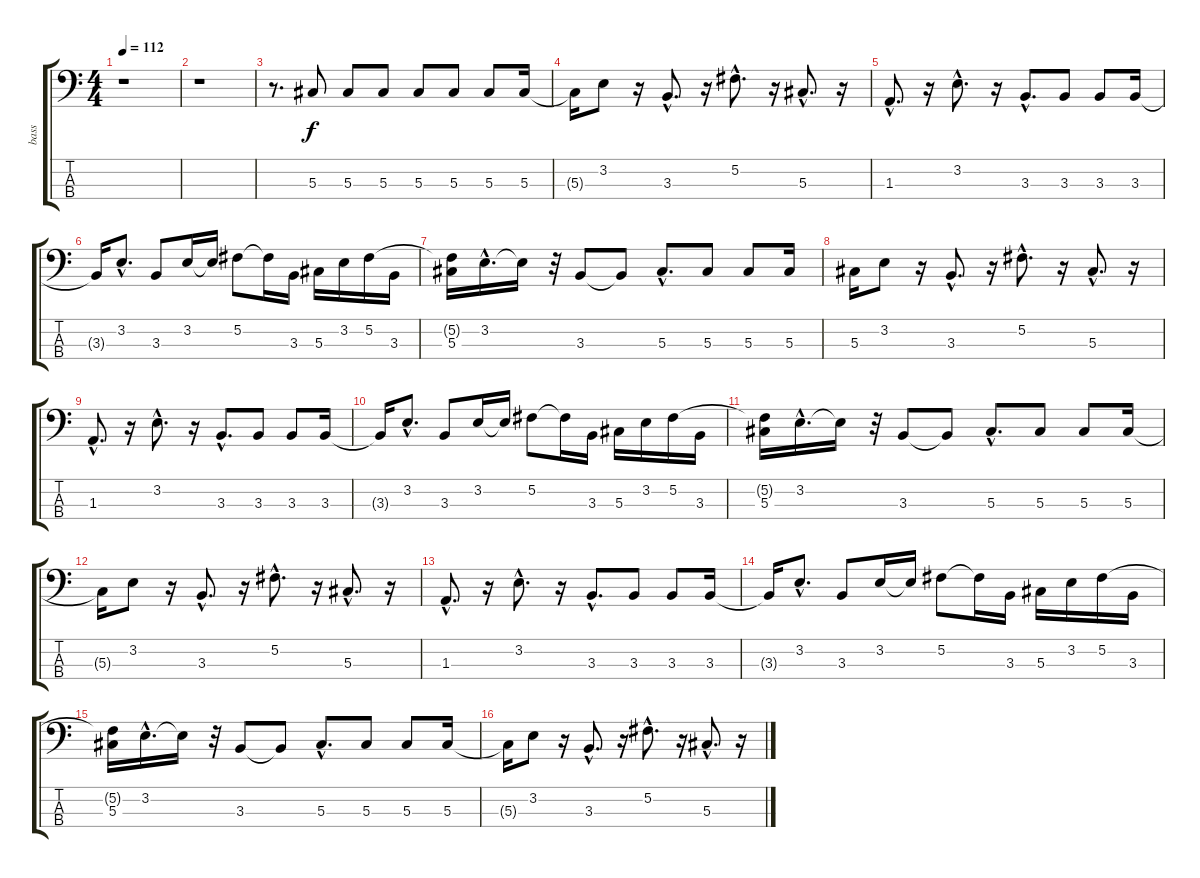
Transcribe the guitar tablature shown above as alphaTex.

\track ("bass" "bass") {instrument electricbasspick}
\staff {score tabs}
\tuning (Gb2 Db2 Ab1 Eb1) {hide}
\ts (4 4)
\tempo 112
\clef f4
\ks c
r.1{dy f} |
r.1 |
r.8{d} 5.3.8 5.3.8 5.3.8 5.3.8 5.3.8 5.3.8 5.3.16 |
5.3{t}.16 3.2.8 r.16 3.3{hac}.8{d} r.16 5.2{hac}.8{d} r.16 5.3{hac}.8{d} r.16 |
1.3{hac}.8{d} r.16 3.2{hac}.8{d} r.16 3.3{hac}.8{d} 3.3.8 3.3.8 3.3.16 |
3.3{t}.16 3.2{hac}.8{d} 3.3.8 3.2.16 3.2{t}.16 5.2.8 5.2{t}.16 3.3.16 5.3.16 3.2.16 5.2.16 3.3.16 |
(5.2{t} 5.3).16 3.2{hac}.16{d} 3.2{t}.16 r.32 3.3.8 3.3{t}.8 5.3{hac}.8{d} 5.3.8 5.3.8 5.3.16 |
5.3.16 3.2.8 r.16 3.3{hac}.8{d} r.16 5.2{hac}.8{d} r.16 5.3{hac}.8{d} r.16 |
1.3{hac}.8{d} r.16 3.2{hac}.8{d} r.16 3.3{hac}.8{d} 3.3.8 3.3.8 3.3.16 |
3.3{t}.16 3.2{hac}.8{d} 3.3.8 3.2.16 3.2{t}.16 5.2.8 5.2{t}.16 3.3.16 5.3.16 3.2.16 5.2.16 3.3.16 |
(5.2{t} 5.3).16 3.2{hac}.16{d} 3.2{t}.16 r.32 3.3.8 3.3{t}.8 5.3{hac}.8{d} 5.3.8 5.3.8 5.3.16 |
5.3{t}.16 3.2.8 r.16 3.3{hac}.8{d} r.16 5.2{hac}.8{d} r.16 5.3{hac}.8{d} r.16 |
1.3{hac}.8{d} r.16 3.2{hac}.8{d} r.16 3.3{hac}.8{d} 3.3.8 3.3.8 3.3.16 |
3.3{t}.16 3.2{hac}.8{d} 3.3.8 3.2.16 3.2{t}.16 5.2.8 5.2{t}.16 3.3.16 5.3.16 3.2.16 5.2.16 3.3.16 |
(5.2{t} 5.3).16 3.2{hac}.16{d} 3.2{t}.16 r.32 3.3.8 3.3{t}.8 5.3{hac}.8{d} 5.3.8 5.3.8 5.3.16 |
5.3{t}.16 3.2.8 r.16 3.3{hac}.8{d} r.16 5.2{hac}.8{d} r.16 5.3{hac}.8{d} r.16
